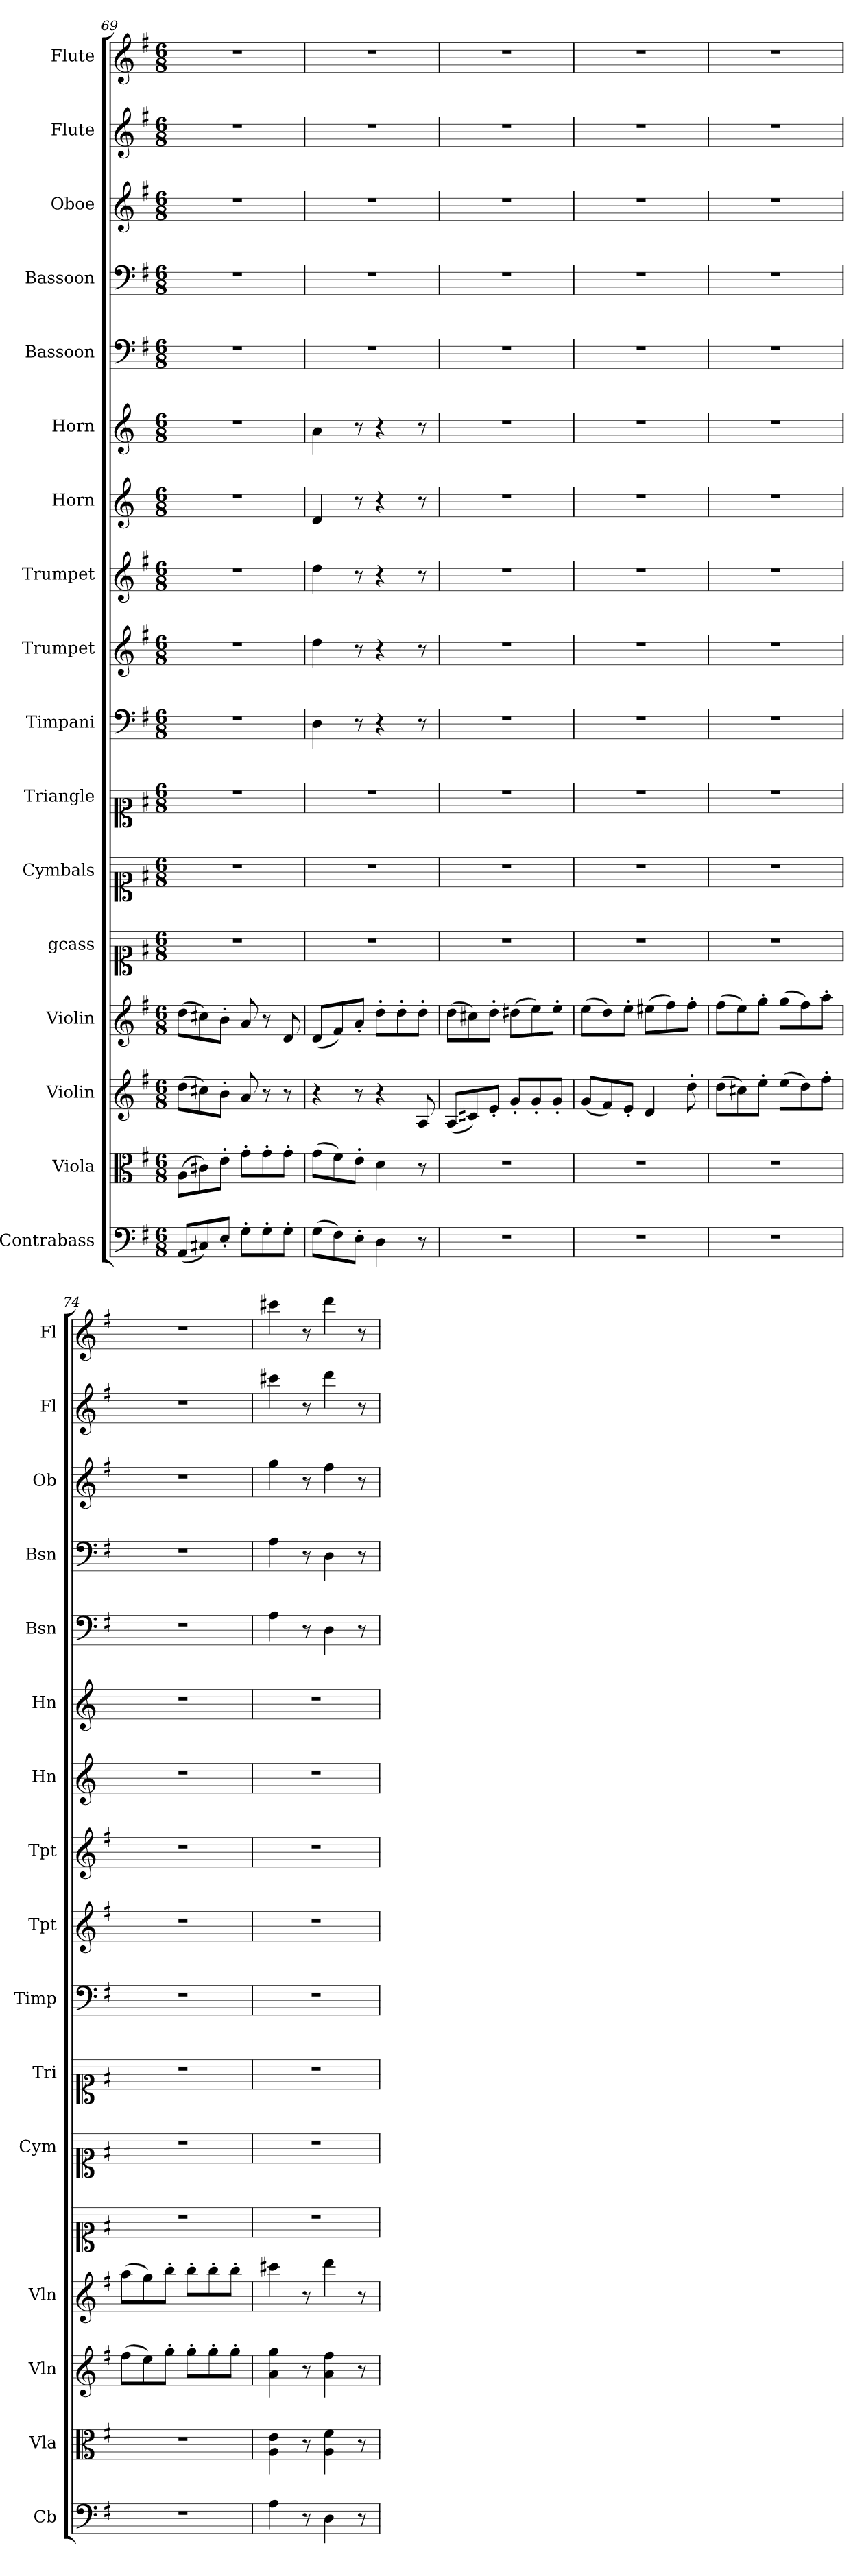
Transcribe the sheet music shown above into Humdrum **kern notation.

**kern	**kern	**kern	**kern	**kern	**kern	**kern	**kern	**kern	**kern	**kern	**kern	**kern	**kern	**kern	**kern	**kern
*part17	*part16	*part15	*part14	*part13	*part12	*part11	*part10	*part9	*part8	*part7	*part6	*part5	*part4	*part3	*part2	*part1
*staff17	*staff16	*staff15	*staff14	*staff13	*staff12	*staff11	*staff10	*staff9	*staff8	*staff7	*staff6	*staff5	*staff4	*staff3	*staff2	*staff1
*I"Contrabass	*I"Viola	*I"Violin	*I"Violin	*I"gcass	*I"Cymbals	*I"Triangle	*I"Timpani	*I"Trumpet	*I"Trumpet	*I"Horn	*I"Horn	*I"Bassoon	*I"Bassoon	*I"Oboe	*I"Flute	*I"Flute
*I'Cb	*I'Vla	*I'Vln	*I'Vln	*	*I'Cym	*I'Tri	*I'Timp	*I'Tpt	*I'Tpt	*I'Hn	*I'Hn	*I'Bsn	*I'Bsn	*I'Ob	*I'Fl	*I'Fl
*clefF4	*clefC3	*clefG2	*clefG2	*clefC1	*clefC1	*clefC1	*clefF4	*clefG2	*clefG2	*clefG2	*clefG2	*clefF4	*clefF4	*clefG2	*clefG2	*clefG2
*k[f#]	*k[f#]	*k[f#]	*k[f#]	*k[f#]	*k[f#]	*k[f#]	*k[f#]	*k[f#]	*k[f#]	*k[]	*k[]	*k[f#]	*k[f#]	*k[f#]	*k[f#]	*k[f#]
*M6/8	*M6/8	*M6/8	*M6/8	*M6/8	*M6/8	*M6/8	*M6/8	*M6/8	*M6/8	*M6/8	*M6/8	*M6/8	*M6/8	*M6/8	*M6/8	*M6/8
=69	=69	=69	=69	=69	=69	=69	=69	=69	=69	=69	=69	=69	=69	=69	=69	=69
(8AA/L	(8A\L	(8dd\L	(8dd\L	2.r	2.r	2.r	2.r	2.r	2.r	2.r	2.r	2.r	2.r	2.r	2.r	2.r
8C#X/)	8c#X\)	8cc#X\)	8cc#X\)	.	.	.	.	.	.	.	.	.	.	.	.	.
8E'/J	8e'\J	8b'\J	8b'\J	.	.	.	.	.	.	.	.	.	.	.	.	.
8G'\L	8g'\L	8a/	8a/	.	.	.	.	.	.	.	.	.	.	.	.	.
8G'\	8g'\	8r	8r	.	.	.	.	.	.	.	.	.	.	.	.	.
8G'\J	8g'\J	8r	8d/	.	.	.	.	.	.	.	.	.	.	.	.	.
=70	=70	=70	=70	=70	=70	=70	=70	=70	=70	=70	=70	=70	=70	=70	=70	=70
(8G\L	(8g\L	4r	(8d/L	2.r	2.r	2.r	4D\	4dd\	4dd\	4d/	4a\	2.r	2.r	2.r	2.r	2.r
8F#\)	8f#\)	.	8f#/)	.	.	.	.	.	.	.	.	.	.	.	.	.
8E'\J	8e'\J	8r	8a'/J	.	.	.	8r	8r	8r	8r	8r	.	.	.	.	.
4D\	4d\	4r	8dd'\L	.	.	.	4r	4r	4r	4r	4r	.	.	.	.	.
.	.	.	8dd'\	.	.	.	.	.	.	.	.	.	.	.	.	.
8r	8r	8A/	8dd'\J	.	.	.	8r	8r	8r	8r	8r	.	.	.	.	.
=71	=71	=71	=71	=71	=71	=71	=71	=71	=71	=71	=71	=71	=71	=71	=71	=71
2.r	2.r	(8A/L	(8dd\L	2.r	2.r	2.r	2.r	2.r	2.r	2.r	2.r	2.r	2.r	2.r	2.r	2.r
.	.	8c#X/)	8cc#X\)	.	.	.	.	.	.	.	.	.	.	.	.	.
.	.	8e'/J	8dd'\J	.	.	.	.	.	.	.	.	.	.	.	.	.
.	.	8g'/L	(8dd#X\L	.	.	.	.	.	.	.	.	.	.	.	.	.
.	.	8g'/	8ee\)	.	.	.	.	.	.	.	.	.	.	.	.	.
.	.	8g'/J	8ee'\J	.	.	.	.	.	.	.	.	.	.	.	.	.
=72	=72	=72	=72	=72	=72	=72	=72	=72	=72	=72	=72	=72	=72	=72	=72	=72
2.r	2.r	(8g/L	(8ee\L	2.r	2.r	2.r	2.r	2.r	2.r	2.r	2.r	2.r	2.r	2.r	2.r	2.r
.	.	8f#/)	8dd\)	.	.	.	.	.	.	.	.	.	.	.	.	.
.	.	8e'/J	8ee'\J	.	.	.	.	.	.	.	.	.	.	.	.	.
.	.	4d/	(8ee#X\L	.	.	.	.	.	.	.	.	.	.	.	.	.
.	.	.	8ff#\)	.	.	.	.	.	.	.	.	.	.	.	.	.
.	.	8dd'\	8ff#'\J	.	.	.	.	.	.	.	.	.	.	.	.	.
=73	=73	=73	=73	=73	=73	=73	=73	=73	=73	=73	=73	=73	=73	=73	=73	=73
2.r	2.r	(8dd\L	(8ff#\L	2.r	2.r	2.r	2.r	2.r	2.r	2.r	2.r	2.r	2.r	2.r	2.r	2.r
.	.	8cc#X\)	8ee\)	.	.	.	.	.	.	.	.	.	.	.	.	.
.	.	8ee'\J	8gg'\J	.	.	.	.	.	.	.	.	.	.	.	.	.
.	.	(8ee\L	(8gg\L	.	.	.	.	.	.	.	.	.	.	.	.	.
.	.	8dd\)	8ff#\)	.	.	.	.	.	.	.	.	.	.	.	.	.
.	.	8ff#'\J	8aa'\J	.	.	.	.	.	.	.	.	.	.	.	.	.
=74	=74	=74	=74	=74	=74	=74	=74	=74	=74	=74	=74	=74	=74	=74	=74	=74
2.r	2.r	(8ff#\L	(8aa\L	2.r	2.r	2.r	2.r	2.r	2.r	2.r	2.r	2.r	2.r	2.r	2.r	2.r
.	.	8ee\)	8gg\)	.	.	.	.	.	.	.	.	.	.	.	.	.
.	.	8gg'\J	8bb'\J	.	.	.	.	.	.	.	.	.	.	.	.	.
.	.	8gg'\L	8bb'\L	.	.	.	.	.	.	.	.	.	.	.	.	.
.	.	8gg'\	8bb'\	.	.	.	.	.	.	.	.	.	.	.	.	.
.	.	8gg'\J	8bb'\J	.	.	.	.	.	.	.	.	.	.	.	.	.
=75	=75	=75	=75	=75	=75	=75	=75	=75	=75	=75	=75	=75	=75	=75	=75	=75
4A\	4A\ 4e\	4a\ 4gg\	4ccc#X\	2.r	2.r	2.r	2.r	2.r	2.r	2.r	2.r	4A\	4A\	4gg\	4ccc#X\	4ccc#X\
8r	8r	8r	8r	.	.	.	.	.	.	.	.	8r	8r	8r	8r	8r
4D\	4A\ 4f#\	4a\ 4ff#\	4ddd\	.	.	.	.	.	.	.	.	4D\	4D\	4ff#\	4ddd\	4ddd\
8r	8r	8r	8r	.	.	.	.	.	.	.	.	8r	8r	8r	8r	8r
=	=	=	=	=	=	=	=	=	=	=	=	=	=	=	=	=
*-	*-	*-	*-	*-	*-	*-	*-	*-	*-	*-	*-	*-	*-	*-	*-	*-
